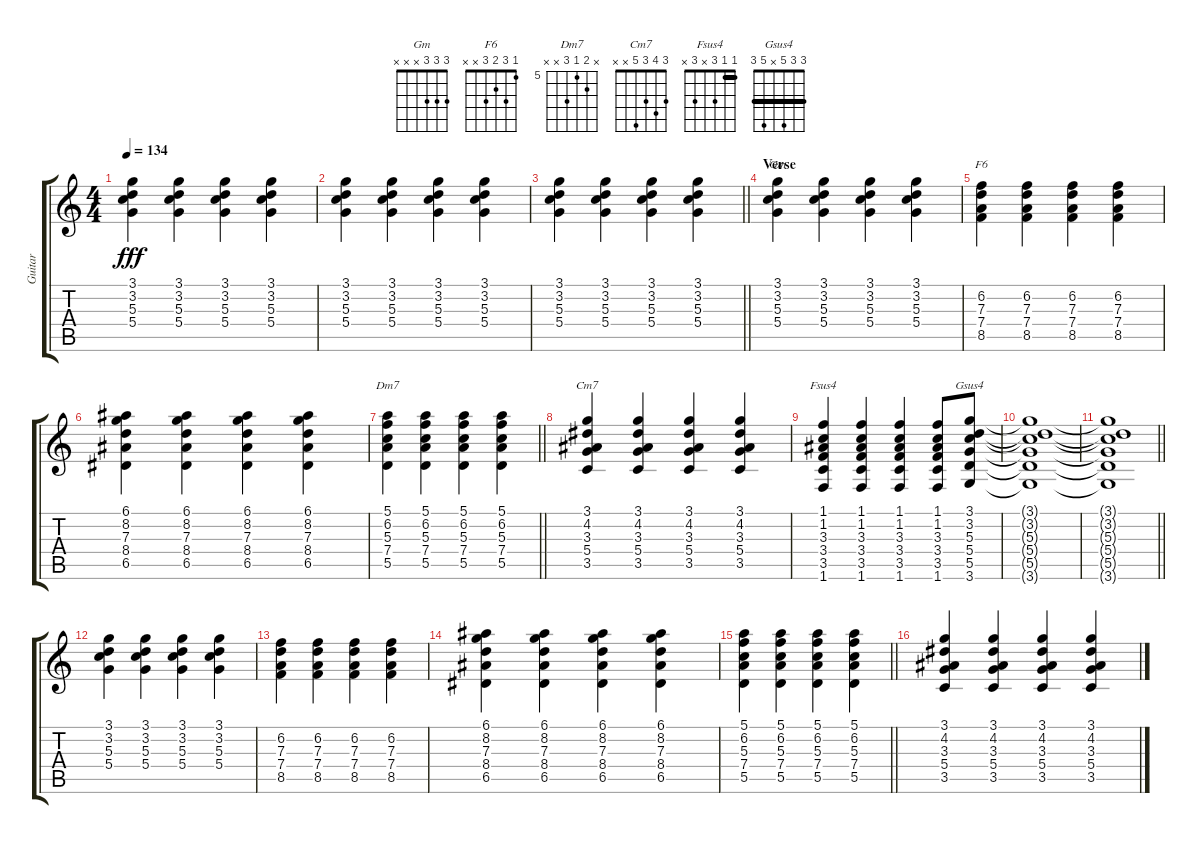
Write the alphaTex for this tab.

\track ("Guitar" "Guitar") {instrument electricguitarclean}
\staff {score tabs}
\tuning (E4 B3 G3 D3 A2 E2) {hide}
\chord ("Gm" 3 3 3 x x x)
\chord ("F6" 1 3 2 3 x x)
\chord ("Dm7" x 6 5 7 x x) {firstfret 5}
\chord ("Cm7" 3 4 3 5 x x)
\chord ("Fsus4" 1 1 3 x 3 x) {barre 1}
\chord ("Gsus4" 3 3 5 x 5 3) {barre 3}
\ts (4 4)
\tempo 134
\clef g2
\ks c
(3.1 3.2 5.3 5.4).4{dy fff} (3.1 3.2 5.3 5.4).4 (3.1 3.2 5.3 5.4).4 (3.1 3.2 5.3 5.4).4 |
(3.1 3.2 5.3 5.4).4 (3.1 3.2 5.3 5.4).4 (3.1 3.2 5.3 5.4).4 (3.1 3.2 5.3 5.4).4 |
\barLineRight lightlight
(3.1 3.2 5.3 5.4).4 (3.1 3.2 5.3 5.4).4 (3.1 3.2 5.3 5.4).4 (3.1 3.2 5.3 5.4).4 |
\section ("" "Verse")
(3.1 3.2 5.3 5.4).4{ch "Gm"} (3.1 3.2 5.3 5.4).4 (3.1 3.2 5.3 5.4).4 (3.1 3.2 5.3 5.4).4 |
(6.2 7.3 7.4 8.5).4{ch "F6"} (6.2 7.3 7.4 8.5).4 (6.2 7.3 7.4 8.5).4 (6.2 7.3 7.4 8.5).4 |
(6.1 8.2 7.3 8.4 6.5).4 (6.1 8.2 7.3 8.4 6.5).4 (6.1 8.2 7.3 8.4 6.5).4 (6.1 8.2 7.3 8.4 6.5).4 |
\barLineRight lightlight
(5.1 6.2 5.3 7.4 5.5).4{ch "Dm7"} (5.1 6.2 5.3 7.4 5.5).4 (5.1 6.2 5.3 7.4 5.5).4 (5.1 6.2 5.3 7.4 5.5).4 |
(3.1 4.2 3.3 5.4 3.5).4{ch "Cm7"} (3.1 4.2 3.3 5.4 3.5).4 (3.1 4.2 3.3 5.4 3.5).4 (3.1 4.2 3.3 5.4 3.5).4 |
(1.1 1.2 3.3 3.4 3.5 1.6).4{ch "Fsus4"} (1.1 1.2 3.3 3.4 3.5 1.6).4 (1.1 1.2 3.3 3.4 3.5 1.6).4 (1.1 1.2 3.3 3.4 3.5 1.6).8 (3.1 3.2 5.3 5.4 5.5 3.6).8{ch "Gsus4"} |
(3.1{t} 3.2{t} 5.3{t} 5.4{t} 5.5{t} 3.6{t}).1 |
\barLineRight lightlight
(3.1{t} 3.2{t} 5.3{t} 5.4{t} 5.5{t} 3.6{t}).1 |
(3.1 3.2 5.3 5.4).4 (3.1 3.2 5.3 5.4).4 (3.1 3.2 5.3 5.4).4 (3.1 3.2 5.3 5.4).4 |
(6.2 7.3 7.4 8.5).4 (6.2 7.3 7.4 8.5).4 (6.2 7.3 7.4 8.5).4 (6.2 7.3 7.4 8.5).4 |
(6.1 8.2 7.3 8.4 6.5).4 (6.1 8.2 7.3 8.4 6.5).4 (6.1 8.2 7.3 8.4 6.5).4 (6.1 8.2 7.3 8.4 6.5).4 |
\barLineRight lightlight
(5.1 6.2 5.3 7.4 5.5).4 (5.1 6.2 5.3 7.4 5.5).4 (5.1 6.2 5.3 7.4 5.5).4 (5.1 6.2 5.3 7.4 5.5).4 |
(3.1 4.2 3.3 5.4 3.5).4 (3.1 4.2 3.3 5.4 3.5).4 (3.1 4.2 3.3 5.4 3.5).4 (3.1 4.2 3.3 5.4 3.5).4
